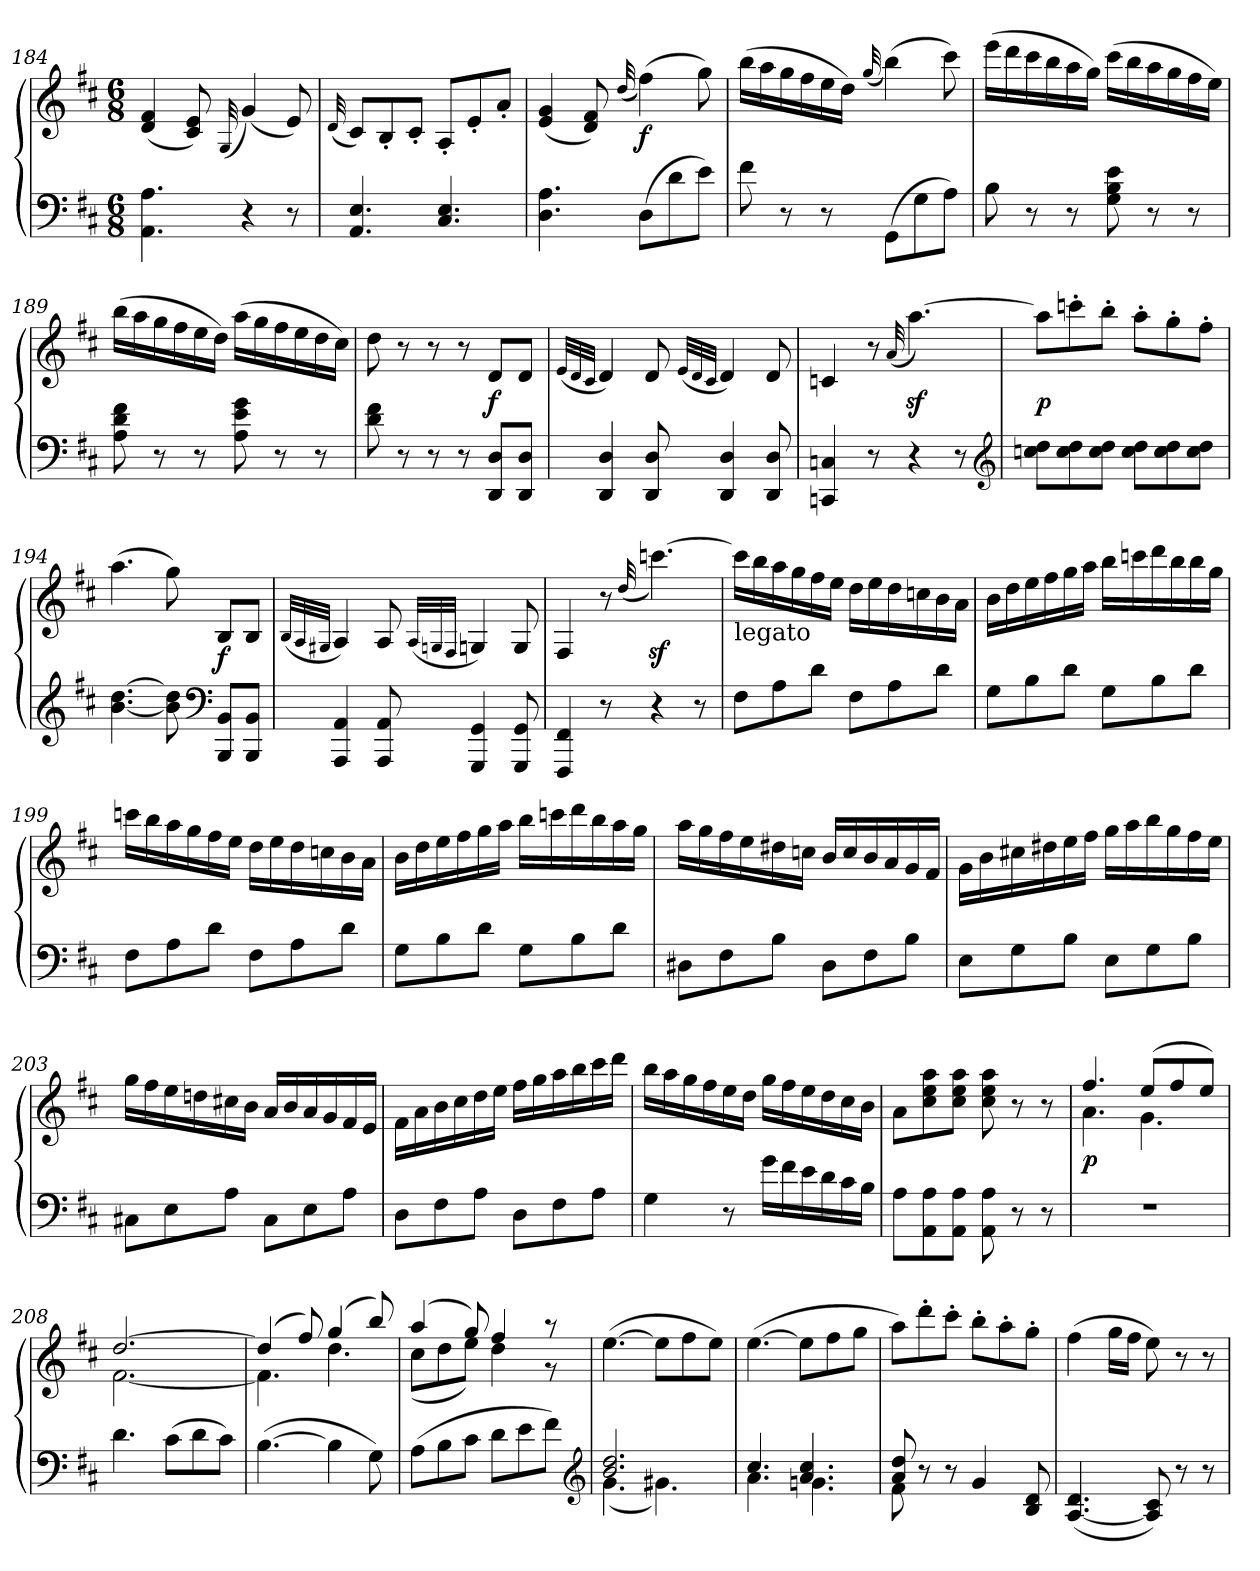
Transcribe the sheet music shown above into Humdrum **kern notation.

**kern	**kern	**dynam
*part1	*part1	*part1
*staff2	*staff1	*staff1/2
*clefF4	*clefG2	*
*k[f#c#]	*k[f#c#]	*
*M6/8	*M6/8	*
=184	=184	=184
4.AA 4.A	(4d 4f#	.
.	8c# 8e)	.
.	(>32qqG	.
4r	(4g)	.
8r	8e)	.
=185	=185	=185
.	(32qqd/	.
4.AA 4.E	8c#L)	.
.	8B'	.
.	8c#'J	.
4.C#/ 4.E/	8A'L	.
.	8e'	.
.	8a'J	.
=186	=186	=186
4.D 4.A	(4e 4g	.
.	8d 8f#)	.
.	(32qqdd/	.
(8DL	(4ff#)	f
8d	.	.
8eJ)	8gg)	.
=187	=187	=187
8f#	(16bbLL	.
.	16aa	.
8r	16gg	.
.	16ff#	.
8r	16ee	.
.	16ddJJ)	.
.	(32qqgg/	.
(8GGL	(4bb)	.
8G	.	.
8AJ)	8ccc#)	.
=188	=188	=188
8B	(16eeeLL	.
.	16ddd	.
8r	16ccc#	.
.	16bb	.
8r	16aa	.
.	16ggJJ)	.
8G 8B 8e	(16ccc#LL	.
.	16bb	.
8r	16aa	.
.	16gg	.
8r	16ff#	.
.	16eeJJ)	.
=189	=189	=189
8A 8d 8f#	(16bbLL	.
.	16aa	.
8r	16gg	.
.	16ff#	.
8r	16ee	.
.	16ddJJ)	.
8A 8e 8g	(16aaLL	.
.	16gg	.
8r	16ff#	.
.	16ee	.
8r	16dd	.
.	16cc#JJ)	.
=190	=190	=190
8d 8f#	8dd	.
8r	8r	.
8r	8r	.
8r	8r	.
8DD 8DL	8dL	f
8DD 8DJ	8dJ	.
=191	=191	=191
.	(32qeLLL	.
.	32qd	.
.	32qc#JJJ	.
4DD 4D	4d)	.
8DD 8D	8d	.
.	(32qeLLL	.
.	32qd	.
.	32qc#JJJ	.
4DD 4D	4d)	.
8DD 8D	8d	.
=192	=192	=192
4CCn 4Cn	4cn	.
8r	8r	.
.	(>32qqa/	.
4r	[4.aaz)	.
8r	.	.
*clefG2	*	*
=193	=193	=193
8ccn 8ddL	8aaL]	p
8cc 8dd	8cccn'	.
8cc 8ddJ	8bb'J	.
8cc 8ddL	8aa'L	.
8cc 8dd	8gg'	.
8cc 8ddJ	8ff#'J	.
=194	=194	=194
[4.b [4.dd	(4.aa	.
8b] 8dd]	8gg)	.
*clefF4	*	*
8BBB 8BBL	8BL	f
8BBB 8BBJ	8BJ	.
=195	=195	=195
.	(32qB/LLL	.
.	32qA/	.
.	32qG#X/JJJ	.
4AAA 4AA	4A)	.
8AAA 8AA	8A	.
.	(32qA/LLL	.
.	32qGn/	.
.	32qF#/JJJ	.
4GGG 4GG	4Gn/)	.
8GGG 8GG	8G/	.
=196	=196	=196
4FFF# 4FF#	4F#/	.
8r	8r	.
.	(>32qqdd/	.
4r	[4.cccnz)	.
8r	.	.
=197	=197	=197
!	!LO:TX:b:t=legato	!
8F#L	16cccnLL]	.
.	16bb	.
8A	16aa	.
.	16gg	.
8dJ	16ff#	.
.	16eeJJ	.
8F#L	16ddLL	.
.	16ee	.
8A	16dd	.
.	16ccn	.
8dJ	16b	.
.	16aJJ	.
=198	=198	=198
8GL	16bLL	.
.	16dd	.
8B	16ee	.
.	16ff#	.
8dJ	16gg	.
.	16aaJJ	.
8GL	16bbLL	.
.	16cccn	.
8B	16ddd	.
.	16bb	.
8dJ	16bb	.
.	16ggJJ	.
=199	=199	=199
8F#L	16cccnLL	.
.	16bb	.
8A	16aa	.
.	16gg	.
8dJ	16ff#	.
.	16eeJJ	.
8F#L	16ddLL	.
.	16ee	.
8A	16dd	.
.	16ccn	.
8dJ	16b	.
.	16aJJ	.
=200	=200	=200
8GL	16bLL	.
.	16dd	.
8B	16ee	.
.	16ff#	.
8dJ	16gg	.
.	16aaJJ	.
8GL	16bbLL	.
.	16cccn	.
8B	16ddd	.
.	16bb	.
8dJ	16aa	.
.	16ggJJ	.
=201	=201	=201
8D#XL	16aaLL	.
.	16gg	.
8F#	16ff#	.
.	16ee	.
8BJ	16dd#X	.
.	16ccnJJ	.
8D#L	16bLL	.
.	16cc	.
8F#	16b	.
.	16a	.
8BJ	16g	.
.	16f#JJ	.
=202	=202	=202
8EL	16gLL	.
.	16b	.
8G	16cc#X	.
.	16dd#X	.
8BJ	16ee	.
.	16ff#JJ	.
8EL	16ggLL	.
.	16aa	.
8G	16bb	.
.	16gg	.
8BJ	16ff#	.
.	16eeJJ	.
=203	=203	=203
8C#XL	16ggLL	.
.	16ff#	.
8E	16ee	.
.	16ddn	.
8AJ	16cc#X	.
.	16bJJ	.
8C#L	16aLL	.
.	16b	.
8E	16a	.
.	16g	.
8AJ	16f#	.
.	16eJJ	.
=204	=204	=204
8DL	16f#LL	.
.	16a	.
8F#	16b	.
.	16cc#	.
8AJ	16dd	.
.	16eeJJ	.
8DL	16ff#LL	.
.	16gg	.
8F#	16aa	.
.	16bb	.
8AJ	16ccc#	.
.	16dddJJ	.
=205	=205	=205
4G	16bbLL	.
.	16aa	.
.	16gg	.
.	16ff#	.
8r	16ee	.
.	16ddJJ	.
16gLL	16ggLL	.
16f#	16ff#	.
16e	16ee	.
16d	16dd	.
16c#	16cc#	.
16BJJ	16bJJ	.
=206	=206	=206
8AL	8aL	.
8AA 8A	8cc# 8ee 8aa	.
8AA 8AJ	8cc# 8ee 8aaJ	.
8AA 8A	8cc# 8ee 8aa	.
8r	8r	.
8r	8r	.
=207	=207	=207
*	*^	*
2.r	4.ff#	4.a	p
.	(8eeL	4.g	.
.	8ff#	.	.
.	8eeJ)	.	.
=208	=208	=208	=208
4.d	[2.dd	[2.f#	.
(8c#L	.	.	.
8d	.	.	.
8c#J)	.	.	.
=209	=209	=209	=209
([4.B	(4dd]	4.f#]	.
.	8ff#)	.	.
4B]	(4gg	4.dd	.
8G)	8bb)	.	.
=210	=210	=210	=210
(8AL	(4aa	(8cc#L	.
8B	.	8dd	.
8c#J	8gg)	8eeJ)	.
8dL	4ff#	4dd	.
8e	.	.	.
8f#J)	8r	8r	.
*	*v	*v	*
*clefG2	*	*
=211	=211	=211
*^	*	*
2.b 2.dd	(4.g	([4.ee	.
.	4.g#X)	8eeL]	.
.	.	8ff#	.
.	.	8eeJ)	.
=212	=212	=212	=212
4.cc#	4.a	([4.ee	.
4.a 4.cc#	4.gn	8eeL]	.
.	.	8ff#	.
.	.	8ggJ	.
=213	=213	=213	=213
8a 8dd	8f#	8aaL)	.
8r	8ryy	8ddd'	.
8r	2ryy	8ccc#'J	.
4g	.	8bb'L	.
.	.	8aa'	.
8B 8d	.	8gg'J	.
*v	*v	*	*
=214	=214	=214
(>[4.A 4.d	(4ff#	.
.	16ggLL	.
.	16ff#JJ	.
8A] 8c#)	8ee)	.
8r	8r	.
8r	8r	.
=	=	=
*-	*-	*-
